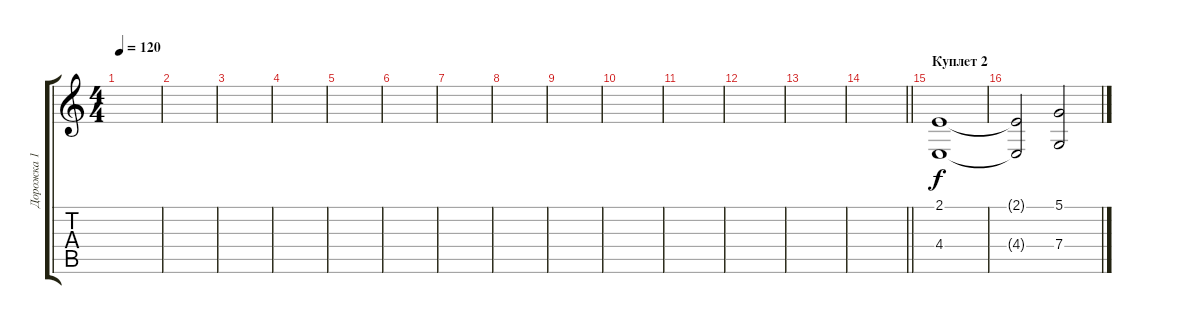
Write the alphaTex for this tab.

\track ("Дорожка 1" "Дорожка 1") {instrument lead7fifths}
\staff {score tabs}
\tuning (D4 A3 F3 C3 G2 C2) {hide}
\ts (4 4)
\tempo 120
\clef g2
\ks c
|
|
|
|
|
|
|
|
|
|
|
|
|
\barLineRight lightlight
|
\section ("" "Куплет 2")
(2.1 4.4).1 |
(2.1{t} 4.4{t}).2 (5.1 7.4).2
